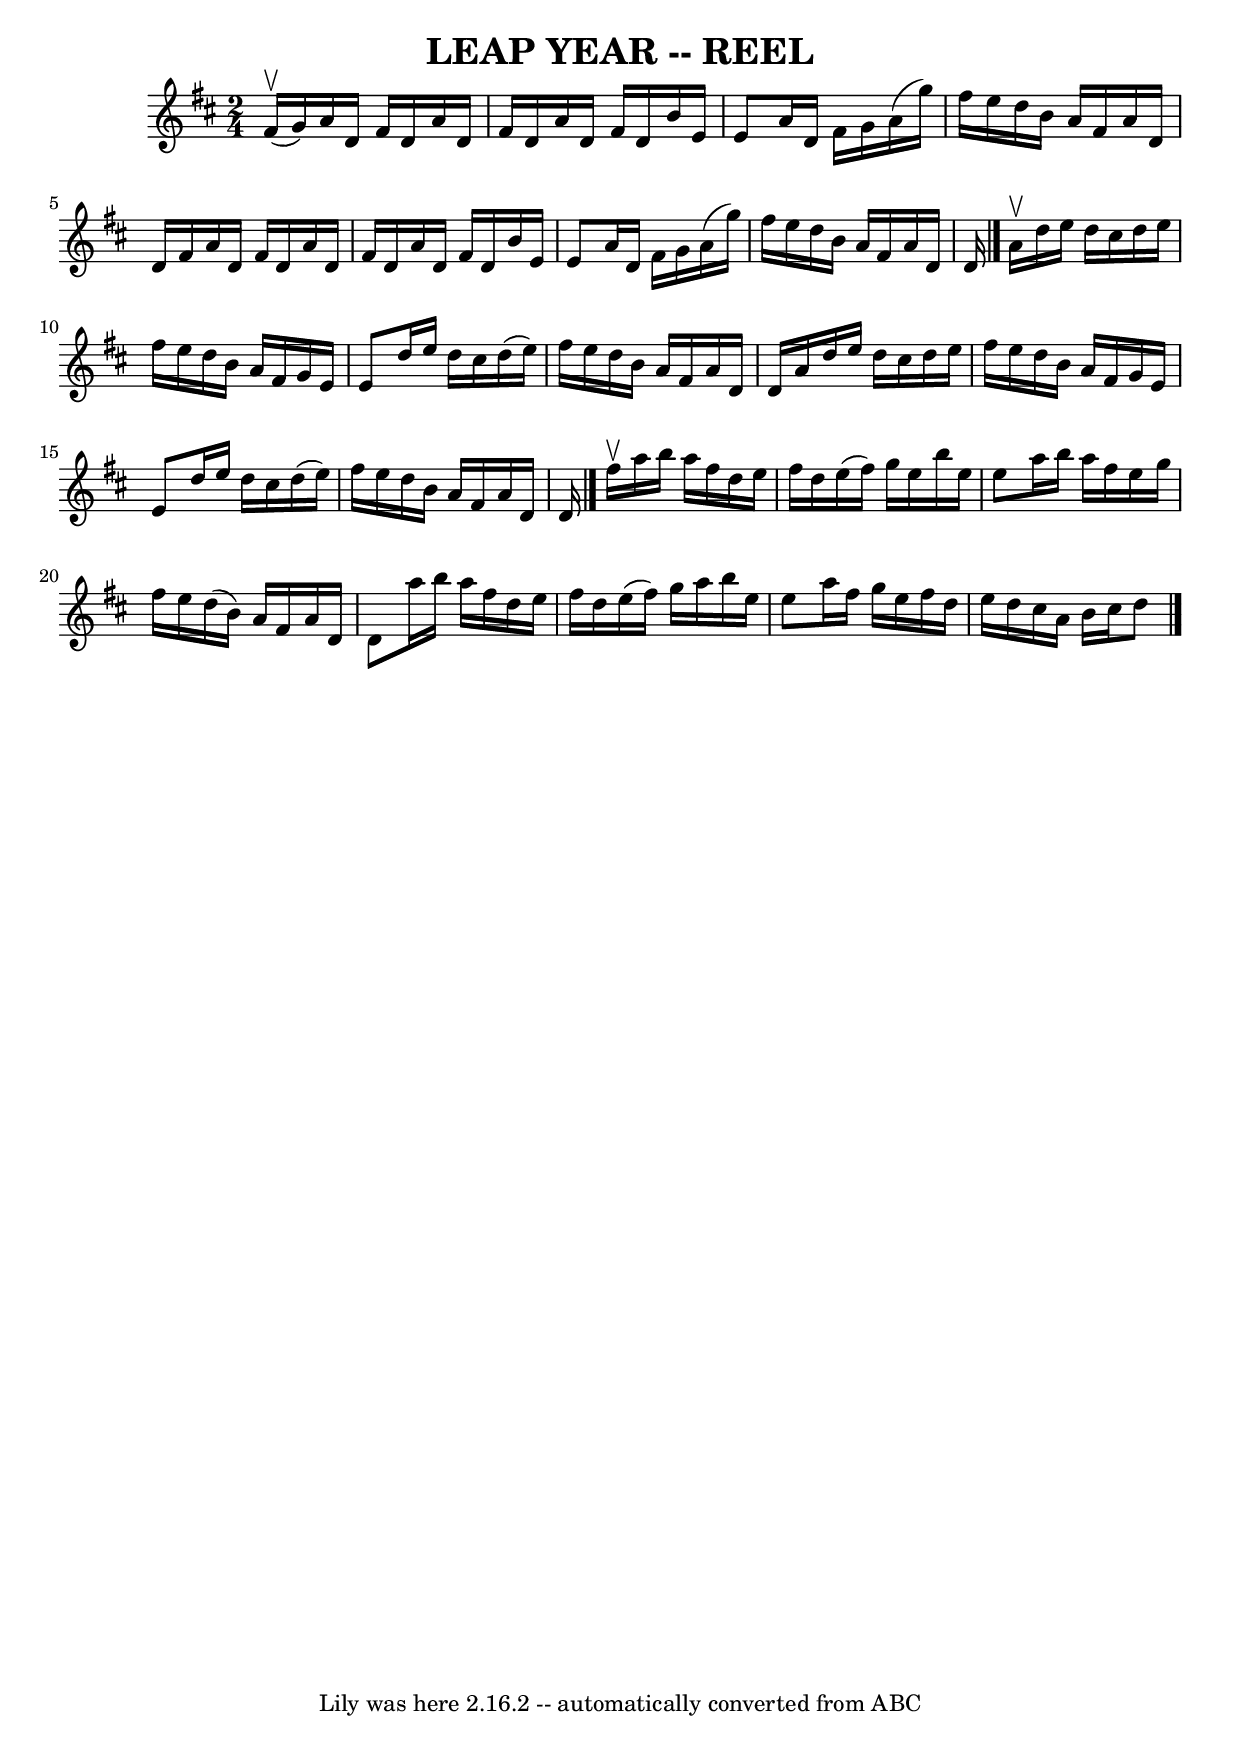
\version "2.16.2"
\include "Mammoth.ily"
\header {
  %% book = "Ryan's Mammoth Collection of Fiddle Tunes"
  crossRefNumber = "1"
  footnotes = ""
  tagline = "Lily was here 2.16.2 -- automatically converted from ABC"
  title = "LEAP YEAR -- REEL"

}
voicedefault =  {


  \time 2/4 
  \key d \major
  fis'16 (^\upbow g'16)   |
  a'16    
  d'16 fis'16 d'16 a'16 d'16 fis'16 d'16    |
  a'16    
  d'16 fis'16 d'16 b'16 e'16 e'8    |
  a'16 d'16    
  fis'16 g'16 a'16 (g''16) fis''16 e''16    |
  d''16    
  b'16 a'16 fis'16 a'16 d'16 d'16 fis'16    |
  a'16   
  d'16 fis'16 d'16 a'16 d'16 fis'16 d'16    |
  a'16    
  d'16 fis'16 d'16 b'16 e'16 e'8    |
  a'16 d'16    
  fis'16 g'16 a'16 (g''16) fis''16 e''16    |
  d''16    
  b'16 a'16 fis'16 a'16 d'16 d'16    \bar "|." a'16^\upbow   
  |
  d''16 e''16 d''16 cis''16 d''16 e''16 fis''16    
  e''16    |
  d''16 b'16 a'16 fis'16 g'16 e'16 e'8    
  |
  d''16 e''16 d''16 cis''16 d''16 (e''16) fis''16  
  e''16    |
  d''16 b'16 a'16 fis'16 a'16 d'16 d'16   
  a'16    |
  d''16 e''16 d''16 cis''16 d''16 e''16    
  fis''16 e''16    |
  d''16 b'16 a'16 fis'16 g'16 e'16  
  e'8    |
  d''16 e''16 d''16 cis''16 d''16 (e''16)   
  fis''16 e''16    |
  d''16 b'16 a'16 fis'16 a'16 d'16  
  d'16    \bar "|." fis''16^\upbow   |
  a''16 b''16 a''16  
  fis''16 d''16 e''16 fis''16 d''16    |
  e''16 (fis''16 ) g''16 e''16 b''16 e''16 e''8    |
  a''16 b''16    
  a''16 fis''16 e''16 g''16 fis''16 e''16    |
  d''16 (
  b'16) a'16 fis'16 a'16 d'16 d'8    |
  a''16 b''16 
  a''16 fis''16 d''16 e''16 fis''16 d''16    |
  e''16 (
  fis''16) g''16 a''16 b''16 e''16 e''8    |
  a''16    
  fis''16 g''16 e''16 fis''16 d''16 e''16 d''16    |
  
  cis''16 a'16 b'16 cis''16 d''8    \bar "|."   

}

\score{
  <<

    \context Staff="default"
    {
      \voicedefault 
      
    }

  >>
  \layout {
    
  }
  \midi {
  }

}
